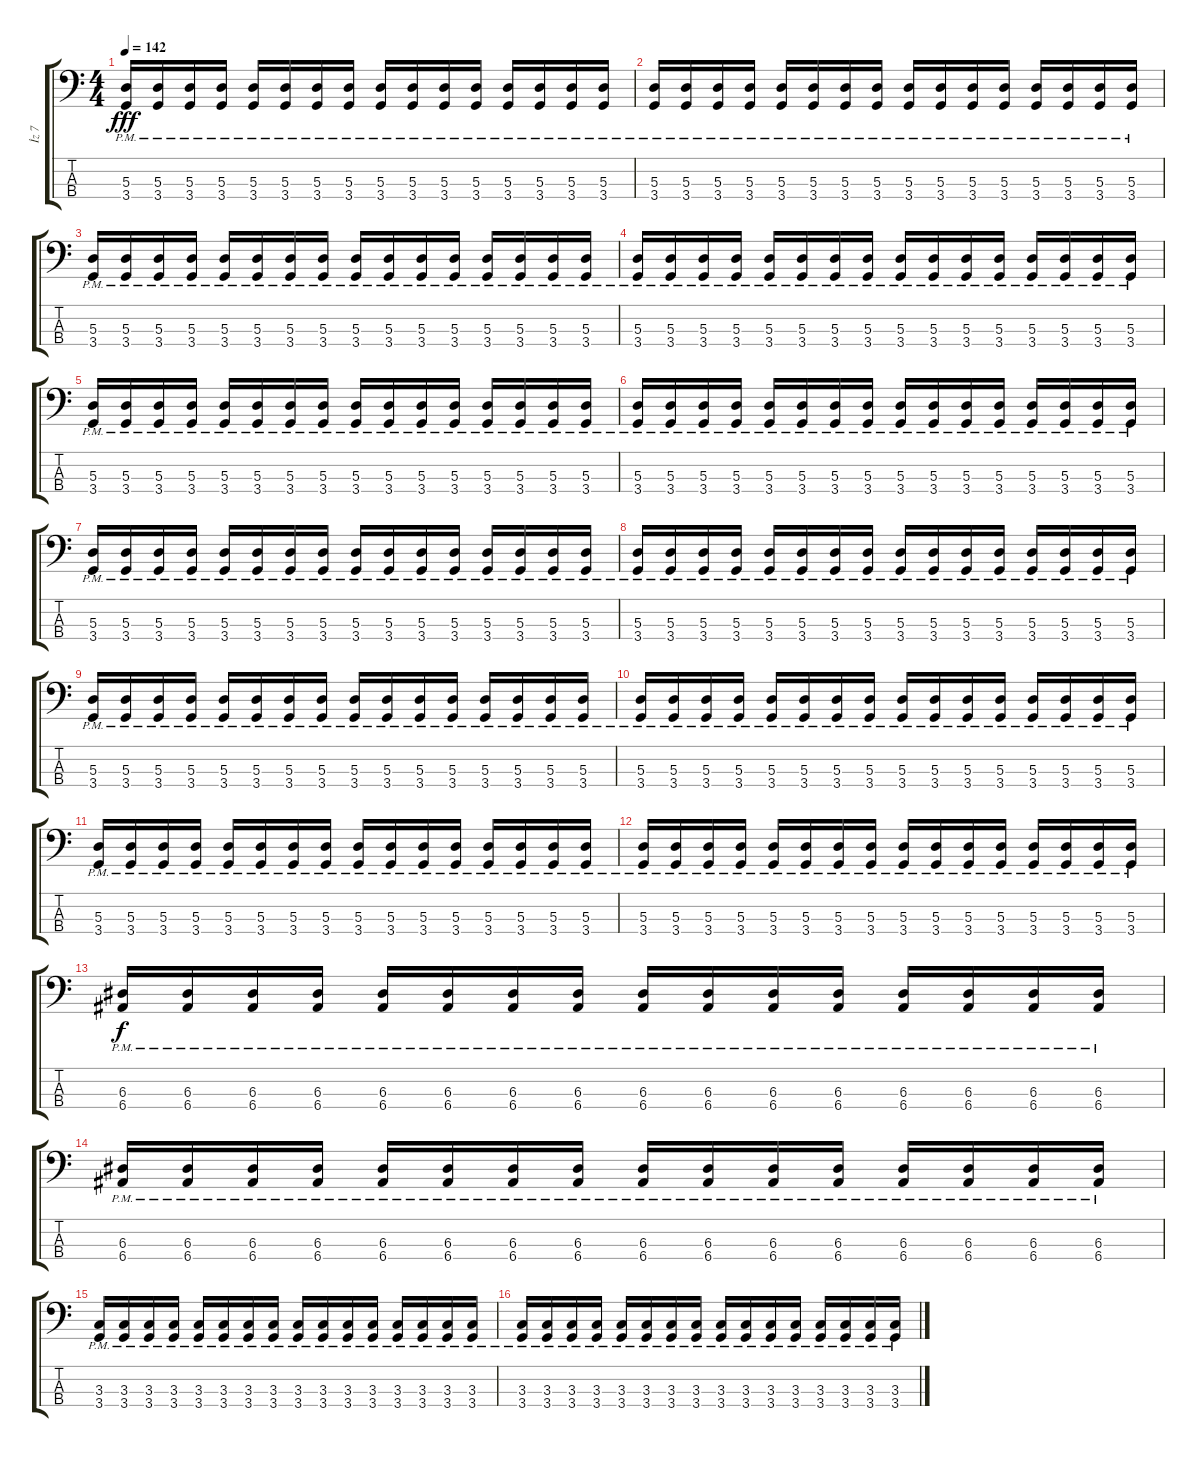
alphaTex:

\track ("İz 7" "İz 7") {instrument contrabass}
\staff {score tabs}
\tuning (G2 D2 A1 E1) {hide}
\ts (4 4)
\tempo 142
\clef f4
\ks c
(5.3{pm} 3.4{pm}).16{dy fff} (5.3{pm} 3.4{pm}).16 (5.3{pm} 3.4{pm}).16 (5.3{pm} 3.4{pm}).16 (5.3{pm} 3.4{pm}).16 (5.3{pm} 3.4{pm}).16 (5.3{pm} 3.4{pm}).16 (5.3{pm} 3.4{pm}).16 (5.3{pm} 3.4{pm}).16 (5.3{pm} 3.4{pm}).16 (5.3{pm} 3.4{pm}).16 (5.3{pm} 3.4{pm}).16 (5.3{pm} 3.4{pm}).16 (5.3{pm} 3.4{pm}).16 (5.3{pm} 3.4{pm}).16 (5.3{pm} 3.4{pm}).16 |
(5.3{pm} 3.4{pm}).16 (5.3{pm} 3.4{pm}).16 (5.3{pm} 3.4{pm}).16 (5.3{pm} 3.4{pm}).16 (5.3{pm} 3.4{pm}).16 (5.3{pm} 3.4{pm}).16 (5.3{pm} 3.4{pm}).16 (5.3{pm} 3.4{pm}).16 (5.3{pm} 3.4{pm}).16 (5.3{pm} 3.4{pm}).16 (5.3{pm} 3.4{pm}).16 (5.3{pm} 3.4{pm}).16 (5.3{pm} 3.4{pm}).16 (5.3{pm} 3.4{pm}).16 (5.3{pm} 3.4{pm}).16 (5.3{pm} 3.4{pm}).16 |
(5.3{pm} 3.4{pm}).16 (5.3{pm} 3.4{pm}).16 (5.3{pm} 3.4{pm}).16 (5.3{pm} 3.4{pm}).16 (5.3{pm} 3.4{pm}).16 (5.3{pm} 3.4{pm}).16 (5.3{pm} 3.4{pm}).16 (5.3{pm} 3.4{pm}).16 (5.3{pm} 3.4{pm}).16 (5.3{pm} 3.4{pm}).16 (5.3{pm} 3.4{pm}).16 (5.3{pm} 3.4{pm}).16 (5.3{pm} 3.4{pm}).16 (5.3{pm} 3.4{pm}).16 (5.3{pm} 3.4{pm}).16 (5.3{pm} 3.4{pm}).16 |
(5.3{pm} 3.4{pm}).16 (5.3{pm} 3.4{pm}).16 (5.3{pm} 3.4{pm}).16 (5.3{pm} 3.4{pm}).16 (5.3{pm} 3.4{pm}).16 (5.3{pm} 3.4{pm}).16 (5.3{pm} 3.4{pm}).16 (5.3{pm} 3.4{pm}).16 (5.3{pm} 3.4{pm}).16 (5.3{pm} 3.4{pm}).16 (5.3{pm} 3.4{pm}).16 (5.3{pm} 3.4{pm}).16 (5.3{pm} 3.4{pm}).16 (5.3{pm} 3.4{pm}).16 (5.3{pm} 3.4{pm}).16 (5.3{pm} 3.4{pm}).16 |
(5.3{pm} 3.4{pm}).16 (5.3{pm} 3.4{pm}).16 (5.3{pm} 3.4{pm}).16 (5.3{pm} 3.4{pm}).16 (5.3{pm} 3.4{pm}).16 (5.3{pm} 3.4{pm}).16 (5.3{pm} 3.4{pm}).16 (5.3{pm} 3.4{pm}).16 (5.3{pm} 3.4{pm}).16 (5.3{pm} 3.4{pm}).16 (5.3{pm} 3.4{pm}).16 (5.3{pm} 3.4{pm}).16 (5.3{pm} 3.4{pm}).16 (5.3{pm} 3.4{pm}).16 (5.3{pm} 3.4{pm}).16 (5.3{pm} 3.4{pm}).16 |
(5.3{pm} 3.4{pm}).16 (5.3{pm} 3.4{pm}).16 (5.3{pm} 3.4{pm}).16 (5.3{pm} 3.4{pm}).16 (5.3{pm} 3.4{pm}).16 (5.3{pm} 3.4{pm}).16 (5.3{pm} 3.4{pm}).16 (5.3{pm} 3.4{pm}).16 (5.3{pm} 3.4{pm}).16 (5.3{pm} 3.4{pm}).16 (5.3{pm} 3.4{pm}).16 (5.3{pm} 3.4{pm}).16 (5.3{pm} 3.4{pm}).16 (5.3{pm} 3.4{pm}).16 (5.3{pm} 3.4{pm}).16 (5.3{pm} 3.4{pm}).16 |
(5.3{pm} 3.4{pm}).16 (5.3{pm} 3.4{pm}).16 (5.3{pm} 3.4{pm}).16 (5.3{pm} 3.4{pm}).16 (5.3{pm} 3.4{pm}).16 (5.3{pm} 3.4{pm}).16 (5.3{pm} 3.4{pm}).16 (5.3{pm} 3.4{pm}).16 (5.3{pm} 3.4{pm}).16 (5.3{pm} 3.4{pm}).16 (5.3{pm} 3.4{pm}).16 (5.3{pm} 3.4{pm}).16 (5.3{pm} 3.4{pm}).16 (5.3{pm} 3.4{pm}).16 (5.3{pm} 3.4{pm}).16 (5.3{pm} 3.4{pm}).16 |
(5.3{pm} 3.4{pm}).16 (5.3{pm} 3.4{pm}).16 (5.3{pm} 3.4{pm}).16 (5.3{pm} 3.4{pm}).16 (5.3{pm} 3.4{pm}).16 (5.3{pm} 3.4{pm}).16 (5.3{pm} 3.4{pm}).16 (5.3{pm} 3.4{pm}).16 (5.3{pm} 3.4{pm}).16 (5.3{pm} 3.4{pm}).16 (5.3{pm} 3.4{pm}).16 (5.3{pm} 3.4{pm}).16 (5.3{pm} 3.4{pm}).16 (5.3{pm} 3.4{pm}).16 (5.3{pm} 3.4{pm}).16 (5.3{pm} 3.4{pm}).16 |
(5.3{pm} 3.4{pm}).16 (5.3{pm} 3.4{pm}).16 (5.3{pm} 3.4{pm}).16 (5.3{pm} 3.4{pm}).16 (5.3{pm} 3.4{pm}).16 (5.3{pm} 3.4{pm}).16 (5.3{pm} 3.4{pm}).16 (5.3{pm} 3.4{pm}).16 (5.3{pm} 3.4{pm}).16 (5.3{pm} 3.4{pm}).16 (5.3{pm} 3.4{pm}).16 (5.3{pm} 3.4{pm}).16 (5.3{pm} 3.4{pm}).16 (5.3{pm} 3.4{pm}).16 (5.3{pm} 3.4{pm}).16 (5.3{pm} 3.4{pm}).16 |
(5.3{pm} 3.4{pm}).16 (5.3{pm} 3.4{pm}).16 (5.3{pm} 3.4{pm}).16 (5.3{pm} 3.4{pm}).16 (5.3{pm} 3.4{pm}).16 (5.3{pm} 3.4{pm}).16 (5.3{pm} 3.4{pm}).16 (5.3{pm} 3.4{pm}).16 (5.3{pm} 3.4{pm}).16 (5.3{pm} 3.4{pm}).16 (5.3{pm} 3.4{pm}).16 (5.3{pm} 3.4{pm}).16 (5.3{pm} 3.4{pm}).16 (5.3{pm} 3.4{pm}).16 (5.3{pm} 3.4{pm}).16 (5.3{pm} 3.4{pm}).16 |
(5.3{pm} 3.4{pm}).16 (5.3{pm} 3.4{pm}).16 (5.3{pm} 3.4{pm}).16 (5.3{pm} 3.4{pm}).16 (5.3{pm} 3.4{pm}).16 (5.3{pm} 3.4{pm}).16 (5.3{pm} 3.4{pm}).16 (5.3{pm} 3.4{pm}).16 (5.3{pm} 3.4{pm}).16 (5.3{pm} 3.4{pm}).16 (5.3{pm} 3.4{pm}).16 (5.3{pm} 3.4{pm}).16 (5.3{pm} 3.4{pm}).16 (5.3{pm} 3.4{pm}).16 (5.3{pm} 3.4{pm}).16 (5.3{pm} 3.4{pm}).16 |
(5.3{pm} 3.4{pm}).16 (5.3{pm} 3.4{pm}).16 (5.3{pm} 3.4{pm}).16 (5.3{pm} 3.4{pm}).16 (5.3{pm} 3.4{pm}).16 (5.3{pm} 3.4{pm}).16 (5.3{pm} 3.4{pm}).16 (5.3{pm} 3.4{pm}).16 (5.3{pm} 3.4{pm}).16 (5.3{pm} 3.4{pm}).16 (5.3{pm} 3.4{pm}).16 (5.3{pm} 3.4{pm}).16 (5.3{pm} 3.4{pm}).16 (5.3{pm} 3.4{pm}).16 (5.3{pm} 3.4{pm}).16 (5.3{pm} 3.4{pm}).16 |
(6.3{pm} 6.4{pm}).16{dy f} (6.3{pm} 6.4{pm}).16 (6.3{pm} 6.4{pm}).16 (6.3{pm} 6.4{pm}).16 (6.3{pm} 6.4{pm}).16 (6.3{pm} 6.4{pm}).16 (6.3{pm} 6.4{pm}).16 (6.3{pm} 6.4{pm}).16 (6.3{pm} 6.4{pm}).16 (6.3{pm} 6.4{pm}).16 (6.3{pm} 6.4{pm}).16 (6.3{pm} 6.4{pm}).16 (6.3{pm} 6.4{pm}).16 (6.3{pm} 6.4{pm}).16 (6.3{pm} 6.4{pm}).16 (6.3{pm} 6.4{pm}).16 |
(6.3{pm} 6.4{pm}).16 (6.3{pm} 6.4{pm}).16 (6.3{pm} 6.4{pm}).16 (6.3{pm} 6.4{pm}).16 (6.3{pm} 6.4{pm}).16 (6.3{pm} 6.4{pm}).16 (6.3{pm} 6.4{pm}).16 (6.3{pm} 6.4{pm}).16 (6.3{pm} 6.4{pm}).16 (6.3{pm} 6.4{pm}).16 (6.3{pm} 6.4{pm}).16 (6.3{pm} 6.4{pm}).16 (6.3{pm} 6.4{pm}).16 (6.3{pm} 6.4{pm}).16 (6.3{pm} 6.4{pm}).16 (6.3{pm} 6.4{pm}).16 |
(3.3{pm} 3.4{pm}).16 (3.3{pm} 3.4{pm}).16 (3.3{pm} 3.4{pm}).16 (3.3{pm} 3.4{pm}).16 (3.3{pm} 3.4{pm}).16 (3.3{pm} 3.4{pm}).16 (3.3{pm} 3.4{pm}).16 (3.3{pm} 3.4{pm}).16 (3.3{pm} 3.4{pm}).16 (3.3{pm} 3.4{pm}).16 (3.3{pm} 3.4{pm}).16 (3.3{pm} 3.4{pm}).16 (3.3{pm} 3.4{pm}).16 (3.3{pm} 3.4{pm}).16 (3.3{pm} 3.4{pm}).16 (3.3{pm} 3.4{pm}).16 |
(3.3{pm} 3.4{pm}).16 (3.3{pm} 3.4{pm}).16 (3.3{pm} 3.4{pm}).16 (3.3{pm} 3.4{pm}).16 (3.3{pm} 3.4{pm}).16 (3.3{pm} 3.4{pm}).16 (3.3{pm} 3.4{pm}).16 (3.3{pm} 3.4{pm}).16 (3.3{pm} 3.4{pm}).16 (3.3{pm} 3.4{pm}).16 (3.3{pm} 3.4{pm}).16 (3.3{pm} 3.4{pm}).16 (3.3{pm} 3.4{pm}).16 (3.3{pm} 3.4{pm}).16 (3.3{pm} 3.4{pm}).16 (3.3{pm} 3.4{pm}).16
